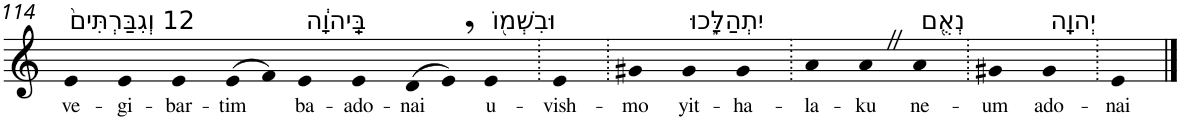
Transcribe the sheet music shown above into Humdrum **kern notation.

**kern	**text
*part1	*part1
*staff1	*staff1
*I"Piano	*
*I'Pno	*
!!LO:PB:g=z
*clefG2	*
*k[]	*
=114	=114
!LO:TX:a:t=12 וְגִבַּרְתִּים֙	!
!	!LO:LY:b
4e	ve-
!	!LO:LY:b
4e	-gi-
!	!LO:LY:b
4e	-bar-
!	!LO:LY:b
(>8e	-tim
8f)	.
!LO:TX:a:t=בַּֽיהוָ֔ה	!
!	!LO:LY:b
4e	ba-
!	!LO:LY:b
4e	-ado-
!	!LO:LY:b
(>8d	-nai
8e,)	.
!LO:TX:a:t=וּבִשְׁמ֖וֹ	!
!	!LO:LY:b
4e	u-
=115.	=115.
!	!LO:LY:b
4e	-vish-
=116.	=116.
!	!LO:LY:b
4g#X	-mo
!LO:TX:a:t=יִתְהַלָּ֑כוּ	!
!	!LO:LY:b
4g#	yit-
!	!LO:LY:b
4g#	-ha-
=117.	=117.
!	!LO:LY:b
4a	-la-
!	!LO:LY:b
4aZ	-ku
!LO:TX:a:t=נְאֻ֖ם	!
!	!LO:LY:b
4a	ne-
=118.	=118.
!	!LO:LY:b
4g#X	-um
!LO:TX:a:t=יְהוָֽה	!
!	!LO:LY:b
4g#	ado-
=119.	=119.
!	!LO:LY:b
4e	-nai
==	==
*-	*-
